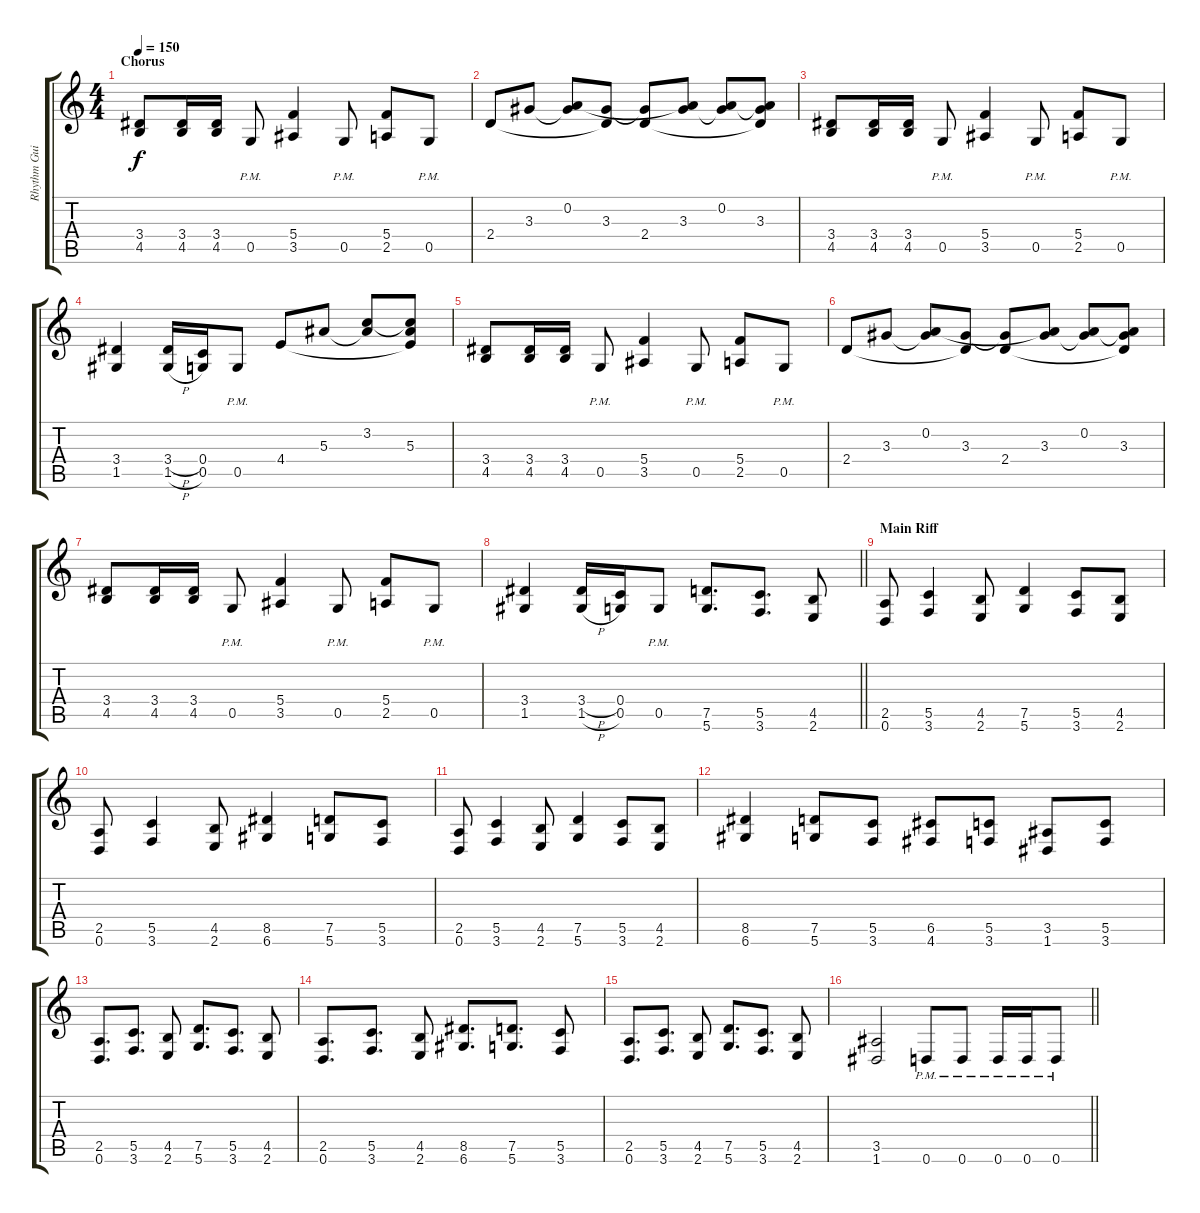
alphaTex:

\track ("Rhythm Guitar 1" "Rhythm Gui") {instrument distortionguitar}
\staff {score tabs}
\tuning (D4 A3 F3 C3 G2 D2) {hide}
\ts (4 4)
\section ("" "Chorus")
\tempo 150
\clef g2
\ks c
(3.4 4.5).8{dy f} (3.4 4.5).16 (3.4 4.5).16 0.5{pm}.8 (5.4 3.5).4 0.5{pm}.8 (5.4 2.5).8 0.5{pm}.8 |
2.4.8 3.3.8 (0.2 3.3{t}).8 (3.3 2.4{t}).8 (3.3{t} 2.4).8 (0.2{t} 3.3).8 (0.2 3.3{t}).8 (0.2{t} 3.3 2.4{t}).8 |
(3.4 4.5).8 (3.4 4.5).16 (3.4 4.5).16 0.5{pm}.8 (5.4 3.5).4 0.5{pm}.8 (5.4 2.5).8 0.5{pm}.8 |
(3.4 1.5).4 (3.4{h} 1.5{h}).16 (0.4 0.5).16 0.5{pm}.8 4.4.8 5.3.8 (3.2 5.3{t}).8 (3.2{t} 5.3 4.4{t}).8 |
(3.4 4.5).8 (3.4 4.5).16 (3.4 4.5).16 0.5{pm}.8 (5.4 3.5).4 0.5{pm}.8 (5.4 2.5).8 0.5{pm}.8 |
2.4.8 3.3.8 (0.2 3.3{t}).8 (3.3 2.4{t}).8 (3.3{t} 2.4).8 (0.2{t} 3.3).8 (0.2 3.3{t}).8 (0.2{t} 3.3 2.4{t}).8 |
(3.4 4.5).8 (3.4 4.5).16 (3.4 4.5).16 0.5{pm}.8 (5.4 3.5).4 0.5{pm}.8 (5.4 2.5).8 0.5{pm}.8 |
\barLineRight lightlight
(3.4 1.5).4 (3.4{h} 1.5{h}).16 (0.4 0.5).16 0.5{pm}.8 (7.5 5.6).8{d} (5.5 3.6).8{d} (4.5 2.6).8 |
\section ("" "Main Riff")
(2.5 0.6).8 (5.5 3.6).4 (4.5 2.6).8 (7.5 5.6).4 (5.5 3.6).8 (4.5 2.6).8 |
(2.5 0.6).8 (5.5 3.6).4 (4.5 2.6).8 (8.5 6.6).4 (7.5 5.6).8 (5.5 3.6).8 |
(2.5 0.6).8 (5.5 3.6).4 (4.5 2.6).8 (7.5 5.6).4 (5.5 3.6).8 (4.5 2.6).8 |
(8.5 6.6).4 (7.5 5.6).8 (5.5 3.6).8 (6.5 4.6).8 (5.5 3.6).8 (3.5 1.6).8 (5.5 3.6).8 |
(2.5 0.6).8{d} (5.5 3.6).8{d} (4.5 2.6).8 (7.5 5.6).8{d} (5.5 3.6).8{d} (4.5 2.6).8 |
(2.5 0.6).8{d} (5.5 3.6).8{d} (4.5 2.6).8 (8.5 6.6).8{d} (7.5 5.6).8{d} (5.5 3.6).8 |
(2.5 0.6).8{d} (5.5 3.6).8{d} (4.5 2.6).8 (7.5 5.6).8{d} (5.5 3.6).8{d} (4.5 2.6).8 |
\barLineRight lightlight
(3.5 1.6).2 0.6{pm}.8 0.6{pm}.8 0.6{pm}.16 0.6{pm}.16 0.6{pm}.8
